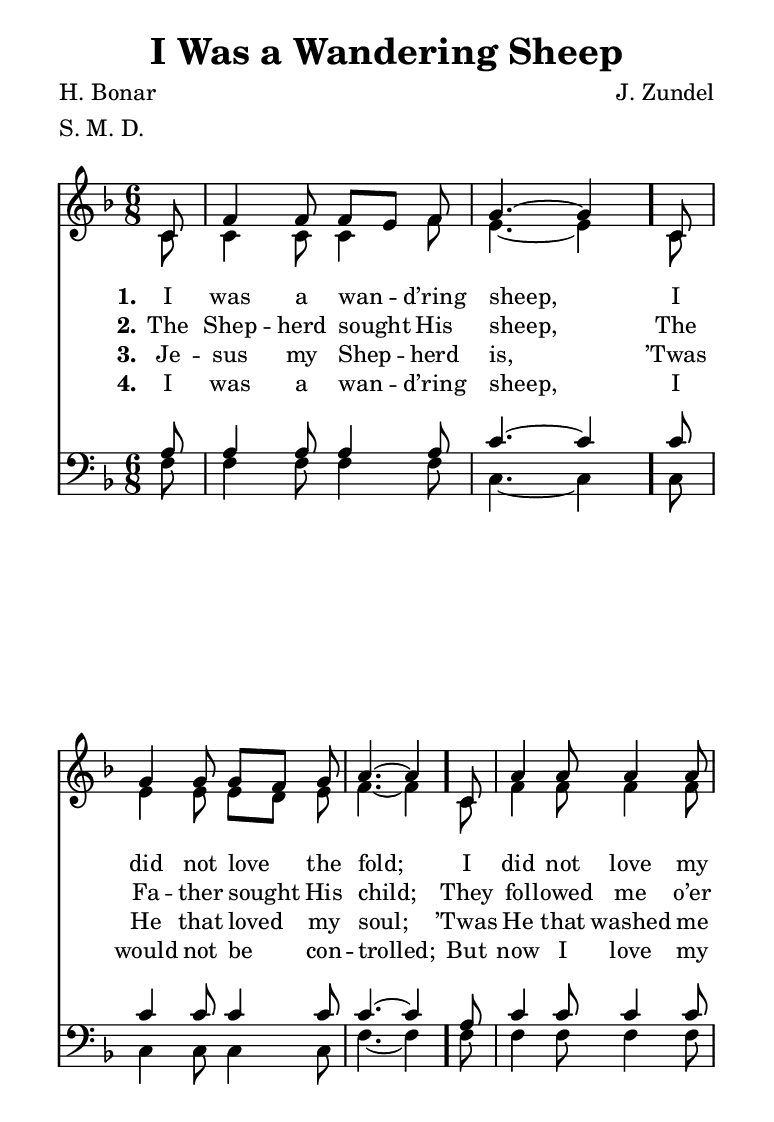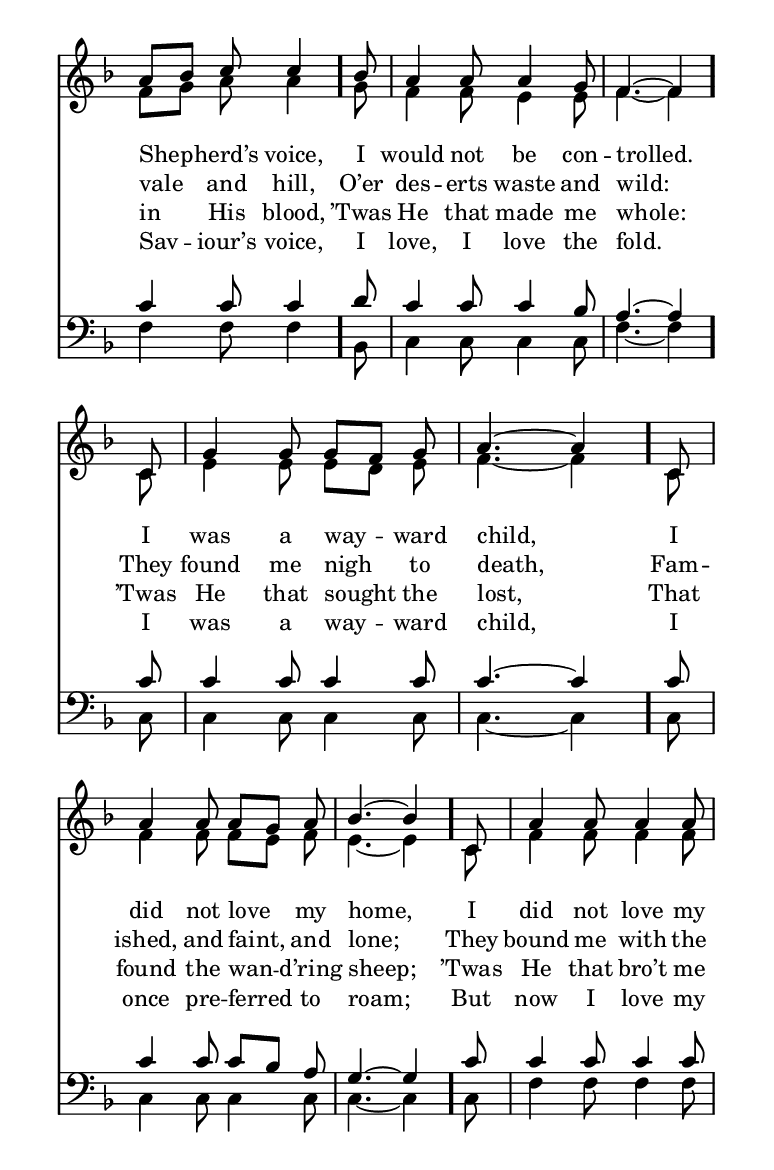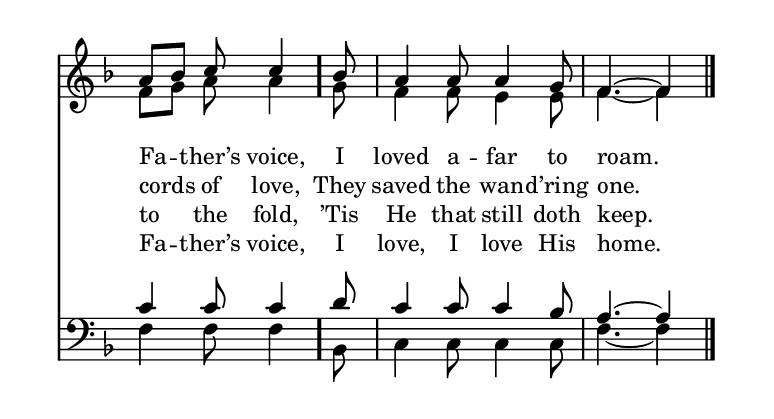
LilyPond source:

\include "common/global.ily"
\paper {
  \include "common/paper.ily"
}

\header{
  hymnnumber = "227"
  title = "I Was a Wandering Sheep"
  tunename = "Lebanon"
  meter = "S. M. D."
  poet = "H. Bonar"
  composer = "J. Zundel"
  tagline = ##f
}

global = {
  \include "common/overrides.ily"
  \override Staff.TimeSignature.style = #'numbered
  \time 6/8
  \override Score.MetronomeMark.transparent = ##t % hide all fermata changes too
  \tempo 4=80
  \key f \major
  \partial 8
  \autoBeamOff
}

notesSoprano = {
\global
\relative c' {

  c8 | f4 f8 f[ e] f | g4. ~ g4
  c,8 | g'4 g8 g[ f] g | a4. ~ a4
  c,8 | a'4 a8 a4 a8 | a8[ bes] c c4
  bes8 | a4 a8 a4 g8 | f4. ~ f4
  c8 | g'4 g8 g[ f] g | a4. ~ a4
  c,8 | a'4 a8 a[ g] a | bes4. ~ bes4
  c,8 | a'4 a8 a4 a8 | a8[ bes] c c4
  bes8 | a4 a8 a4 g8 | f4. ~ f4

  \bar "|."

}
}

notesAlto = {
\global
\relative e' {

  c8 | c4 c8 c4 f8 | e4. ~ e4
  c8 | e4 e8 e[ d] e | f4. ~ f4
  c8 | f4 f8 f4 f8 | f[ g] a a4
  g8 | f4 f8 e4 e8 | f4. ~ f4
  c8 | e4 e8 e[ d] e | f4. ~ f4
  c8 | f4 f8 f[ e] f | e4. ~ e4
  c8 | f4 f8 f4 f8 | f[ g] a a4
  g8 | f4 f8 e4 e8 | f4. ~ f4

}
}

notesTenor = {
\global
\relative a {

  a8 | a4 a8 a4 a8 | c4. ~ c4
  c8 | c4 c8 c4 c8 | c4. ~ c4
  a8 | c4 c8 c4 c8 | c4 c8 c4
  d8 | c4 c8 c4 bes8 | a4. ~ a4
  c8 | c4 c8 c4 c8 | c4. ~ c4
  c8 | c4 c8 c8[ bes] a | g4. ~ g4
  c8 | c4 c8 c4 c8 | c4 c8 c4
  d8 | c4 c8 c4 bes8 | a4. ~ a4

}
}

notesBass = {
\global
\relative f {

  f8 | f4 f8 f4 f8 | c4. ~ c4
  c8 | c4 c8 c4 c8 | f4. ~ f4
  f8 | f4 f8 f4 f8 | f4 f8 f4
  bes,8 | c4 c8 c4 c8 | f4. ~ f4
  c8 | c4 c8 c4 c8 | c4. ~ c4
  c8 | c4 c8 c4 c8 | c4. ~ c4
  c8 | f4 f8 f4 f8 | f4 f8 f4
  bes,8 | c4 c8 c4 c8 | f4. ~ f4

}
}

wordsA = \lyricmode {
\set stanza = "1."

I was a wan -- d’ring sheep, \bar "."
I did not love the fold; \bar "."
I did not love my Shep -- herd’s voice, \bar "."
I would not be con -- trolled. \bar "."
I was a way -- ward child, \bar "."
I did not love my home, \bar "."
I did not love my Fa -- ther’s voice, \bar "."
I loved a -- far to roam. \bar "."

}

wordsB = \lyricmode {
\set stanza = "2."

The Shep -- herd sought His sheep,
The Fa -- ther sought His child;
They fol -- lowed me o’er vale and hill,
O’er des -- erts waste and wild:
They found me nigh to death,
Fam -- ished, and faint, and lone;
They bound me with the cords of love,
They saved the wan -- d’ring one.

}

wordsC = \lyricmode {
\set stanza = "3."

Je -- sus my Shep -- herd is,
’Twas He that loved my soul;
’Twas He that washed me in His blood,
’Twas He that made me whole:
’Twas He that sought the lost,
That found the wan -- d’ring sheep;
’Twas He that bro’t me to the fold,
’Tis He that still doth keep.

}

wordsD = \lyricmode {
\set stanza = "4."

I was a wan -- d’ring sheep,
I would not be con -- trolled;
But now I love my Sav -- iour’s voice,
I love, I love the fold.
I was a way -- ward child,
I once pre -- ferred to roam;
But now I love my Fa -- ther’s voice,
I love, I love His home.

}

\score {
  \context ChoirStaff <<
    \context Staff = upper <<
      \set ChoirStaff.systemStartDelimiter = #'SystemStartBar
      \context Voice  = sopranos { \voiceOne << \notesSoprano >> }
      \context Voice  = altos { \voiceTwo << \notesAlto >> }
      \context Lyrics = one   \lyricsto sopranos \wordsA
      \context Lyrics = two   \lyricsto sopranos \wordsB
      \context Lyrics = three \lyricsto sopranos \wordsC
      \context Lyrics = four  \lyricsto sopranos \wordsD
    >>
    \context Staff = men <<
      \clef bass
      \context Voice  = tenors { \voiceOne << \notesTenor >> }
      \context Voice  = basses { \voiceTwo << \notesBass >> }
    >>
  >>
  \layout {
    \include "common/layout.ily"
  }
  \midi{
    \include "common/midi.ily"
  }
}

\version "2.19.49"  % necessary for upgrading to future LilyPond versions.

% vi:set et ts=2 sw=2 ai nocindent syntax=lilypond:
